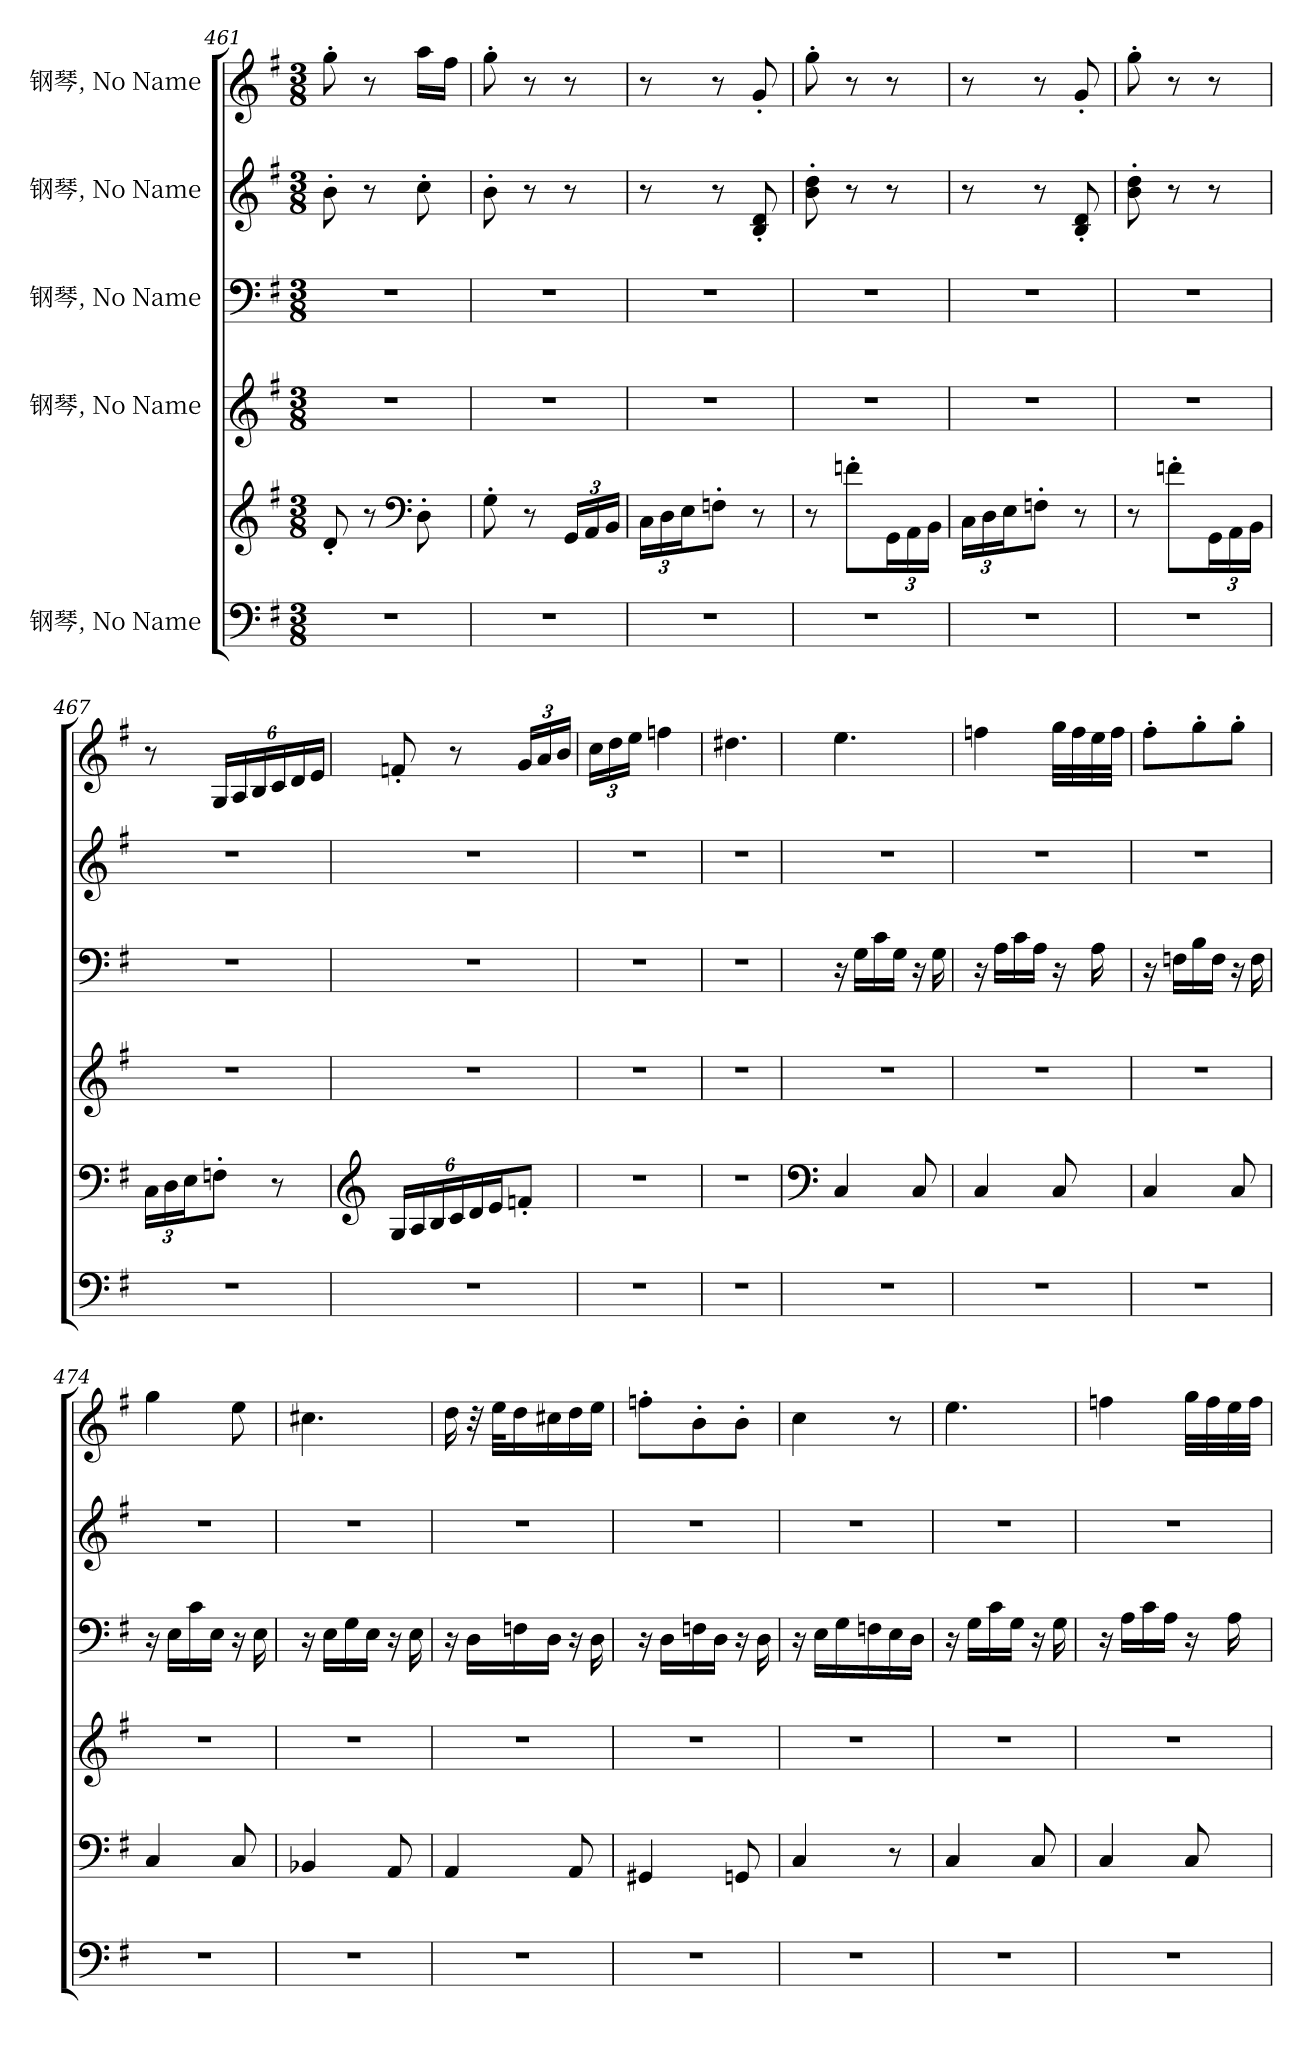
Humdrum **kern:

**kern	**kern	**kern	**kern	**kern	**kern
*part5	*part5	*part4	*part3	*part2	*part1
*staff6	*staff5	*staff4	*staff3	*staff2	*staff1
*I"钢琴, No Name	*	*I"钢琴, No Name	*I"钢琴, No Name	*I"钢琴, No Name	*I"钢琴, No Name
*clefF4	*clefG2	*clefG2	*clefF4	*clefG2	*clefG2
*k[f#]	*k[f#]	*k[f#]	*k[f#]	*k[f#]	*k[f#]
*M3/8	*M3/8	*M3/8	*M3/8	*M3/8	*M3/8
=461	=461	=461	=461	=461	=461
4.r	8d'/	4.r	4.r	8b'\	8gg'\
.	8r	.	.	8r	8r
*	*clefF4	*	*	*	*
.	8D'\	.	.	8cc'\	16aa\LL
.	.	.	.	.	16ff#\JJ
!!LO:PB:g=z
=462	=462	=462	=462	=462	=462
4.r	8G'\	4.r	4.r	8b'\	8gg'\
*	*	*	*	*	*MM80
.	8r	.	.	8r	8r
*	*Xbrackettup	*	*	*	*
.	24GG/LL	.	.	8r	8r
.	24AA/	.	.	.	.
.	24BB/JJ	.	.	.	.
=463	=463	=463	=463	=463	=463
4.r	24C\LL	4.r	4.r	8r	8r
.	24D\	.	.	.	.
.	24E\J	.	.	.	.
.	8Fn'\J	.	.	8r	8r
.	8r	.	.	8B/' 8d/'	8g'/
=464	=464	=464	=464	=464	=464
4.r	8r	4.r	4.r	8b\' 8dd\'	8gg'\
.	8fn'\L	.	.	8r	8r
*	*	*	*	*	*MM123
.	24GG\L	.	.	8r	8r
.	24AA\	.	.	.	.
.	24BB\JJ	.	.	.	.
=465	=465	=465	=465	=465	=465
4.r	24C\LL	4.r	4.r	8r	8r
.	24D\	.	.	.	.
.	24E\J	.	.	.	.
.	8Fn'\J	.	.	8r	8r
.	8r	.	.	8B/' 8d/'	8g'/
=466	=466	=466	=466	=466	=466
4.r	8r	4.r	4.r	8b\' 8dd\'	8gg'\
.	8fn'\L	.	.	8r	8r
*	*	*	*	*	*MM123
.	24GG\L	.	.	8r	8r
.	24AA\	.	.	.	.
.	24BB\JJ	.	.	.	.
!!LO:LB:g=z
=467	=467	=467	=467	=467	=467
4.r	24C\LL	4.r	4.r	4.r	8r
.	24D\	.	.	.	.
.	24E\J	.	.	.	.
*	*	*	*	*	*Xbrackettup
.	8Fn'\J	.	.	.	24G/LL
.	.	.	.	.	24A/
.	.	.	.	.	24B/
.	8r	.	.	.	24c/
.	.	.	.	.	24d/
.	.	.	.	.	24e/JJ
=468	=468	=468	=468	=468	=468
*	*clefG2	*	*	*	*
4.r	24G/LL	4.r	4.r	4.r	8fn'/
.	24A/	.	.	.	.
.	24B/	.	.	.	.
.	24c/	.	.	.	8r
.	24d/	.	.	.	.
.	24e/J	.	.	.	.
.	8fn'/J	.	.	.	24g/LL
.	.	.	.	.	24a/
.	.	.	.	.	24b/JJ
=469	=469	=469	=469	=469	=469
4.r	4.r	4.r	4.r	4.r	24cc\LL
.	.	.	.	.	24dd\
*	*	*	*	*	*MM120
.	.	.	.	.	24ee\JJ
*	*	*	*	*	*MM111
.	.	.	.	.	4ffn\
=470	=470	=470	=470	=470	=470
*	*	*	*	*	*MM100
4.r	4.r	4.r	4.r	4.r	4.dd#X\
=471	=471	=471	=471	=471	=471
*	*clefF4	*	*	*	*
*	*	*	*	*	*MM120
4.r	4C/	4.r	16r	4.r	4.ee\
.	.	.	16G\LL	.	.
.	.	.	16c\	.	.
.	.	.	16G\JJ	.	.
.	8C/	.	16r	.	.
.	.	.	16G\	.	.
!!LO:PB:g=z
=472	=472	=472	=472	=472	=472
*	*	*	*	*	*MM123
4.r	4C/	4.r	16r	4.r	4ffn\
.	.	.	16A\LL	.	.
.	.	.	16c\	.	.
.	.	.	16A\JJ	.	.
.	8C/	.	16r	.	32gg\LLL
.	.	.	.	.	32ff\
.	.	.	16A\	.	32ee\
.	.	.	.	.	32ff\JJJ
=473	=473	=473	=473	=473	=473
4.r	4C/	4.r	16r	4.r	8ff#'\L
.	.	.	16Fn\LL	.	.
.	.	.	16B\	.	8gg'\
.	.	.	16F\JJ	.	.
.	8C/	.	16r	.	8gg'\J
.	.	.	16F\	.	.
=474	=474	=474	=474	=474	=474
*	*	*	*	*	*MM123
4.r	4C/	4.r	16r	4.r	4gg\
.	.	.	16E\LL	.	.
.	.	.	16c\	.	.
.	.	.	16E\JJ	.	.
.	8C/	.	16r	.	8ee\
.	.	.	16E\	.	.
=475	=475	=475	=475	=475	=475
*	*	*	*	*	*MM123
4.r	4BB-X/	4.r	16r	4.r	4.cc#X\
.	.	.	16E\LL	.	.
.	.	.	16G\	.	.
.	.	.	16E\JJ	.	.
.	8AA/	.	16r	.	.
.	.	.	16E\	.	.
=476	=476	=476	=476	=476	=476
4.r	4AA/	4.r	16r	4.r	16dd\
.	.	.	16D\LL	.	32r
.	.	.	.	.	32ee\KLL
.	.	.	16Fn\	.	16dd\
.	.	.	16D\JJ	.	16cc#X\
.	8AA/	.	16r	.	16dd\
.	.	.	16D\	.	16ee\JJ
!!LO:LB:g=z
=477	=477	=477	=477	=477	=477
4.r	4GG#X/	4.r	16r	4.r	8ffn'\L
.	.	.	16D\LL	.	.
.	.	.	16Fn\	.	8b'\
.	.	.	16D\JJ	.	.
.	8GGn/	.	16r	.	8b'\J
.	.	.	16D\	.	.
=478	=478	=478	=478	=478	=478
*	*	*	*	*	*MM123
4.r	4C/	4.r	16r	4.r	4cc\
.	.	.	16E\LL	.	.
.	.	.	16G\	.	.
.	.	.	16Fn\	.	.
*	*	*	*	*	*MM121
.	8r	.	16E\	.	8r
.	.	.	16D\JJ	.	.
=479	=479	=479	=479	=479	=479
*	*	*	*	*	*MM123
4.r	4C/	4.r	16r	4.r	4.ee\
.	.	.	16G\LL	.	.
.	.	.	16c\	.	.
.	.	.	16G\JJ	.	.
.	8C/	.	16r	.	.
.	.	.	16G\	.	.
=480	=480	=480	=480	=480	=480
4.r	4C/	4.r	16r	4.r	4ffn\
.	.	.	16A\LL	.	.
.	.	.	16c\	.	.
.	.	.	16A\JJ	.	.
.	8C/	.	16r	.	32gg\LLL
.	.	.	.	.	32ff\
.	.	.	16A\	.	32ee\
.	.	.	.	.	32ff\JJJ
=	=	=	=	=	=
*-	*-	*-	*-	*-	*-
